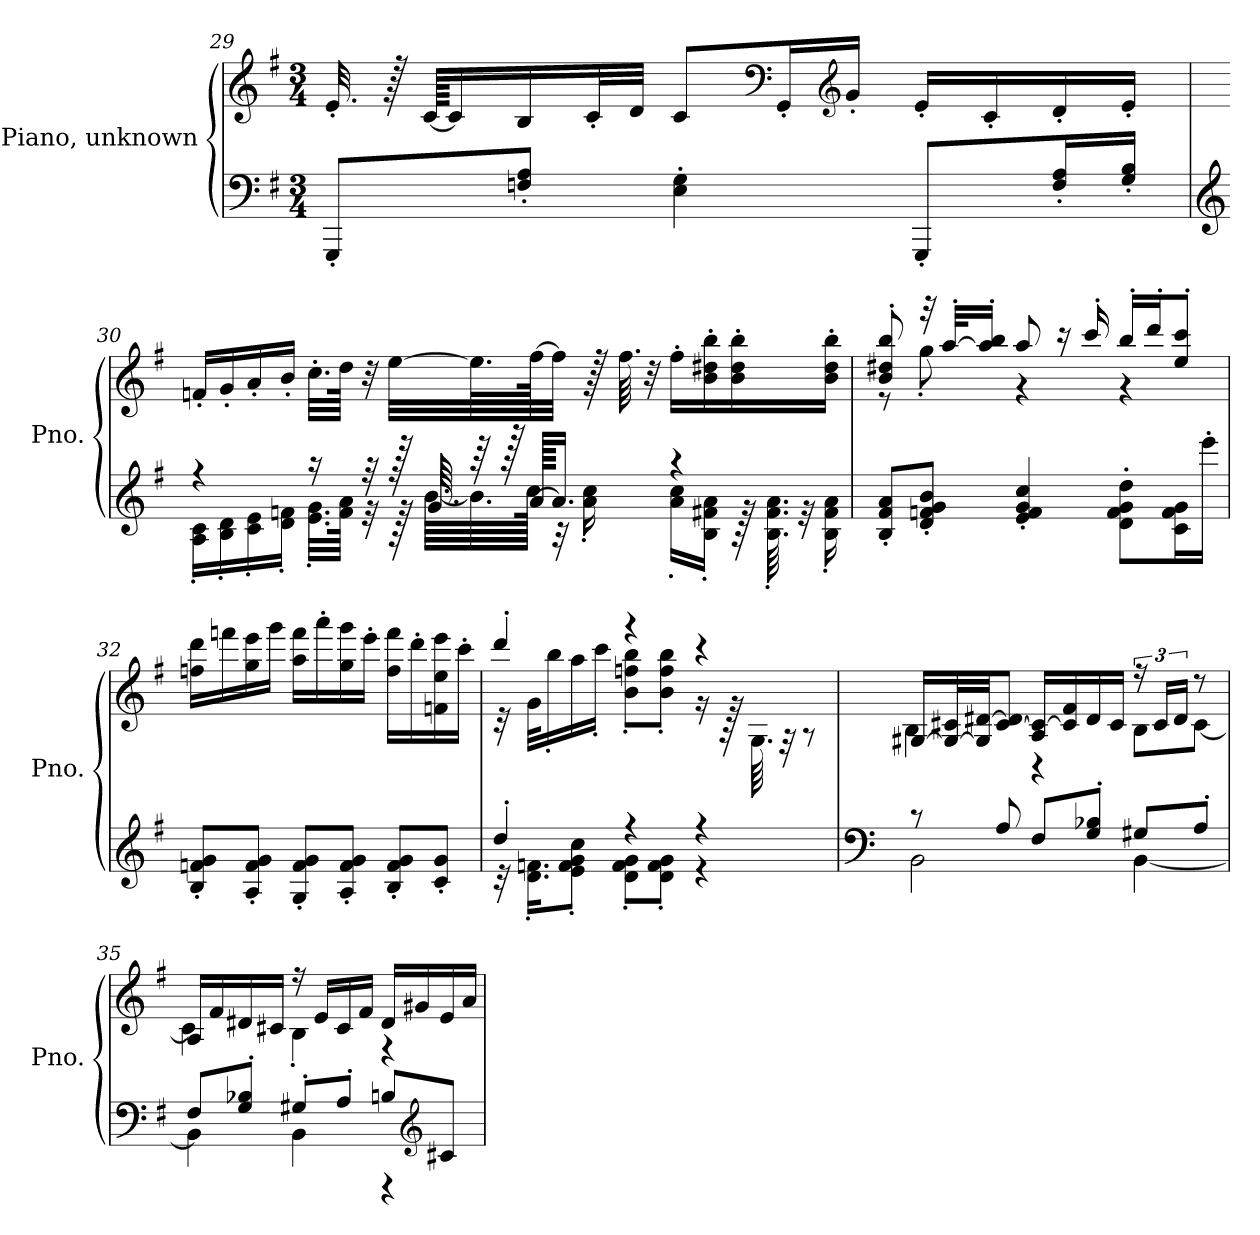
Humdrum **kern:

**kern	**kern
*part1	*part1
*staff2	*staff1
*I"Piano, unknown	*
*I'Pno.	*
!!LO:LB:g=z
*clefF4	*clefG2
*k[f#]	*k[f#]
*M3/4	*M3/4
=29	=29
8GGG'/L	32.e'/
.	128r
.	[128c/KKKLL
.	16c/]
8Fn/' 8A/'J	16B/
.	32c'/L
.	32d/JJJ
4E\' 4G\'	8c/L
*	*clefF4
.	16GG'/L
*	*clefG2
.	16g'/JJ
8GGG'/L	16e'/LL
.	16c'/
16F/' 16A/'L	16d'/
16G/' 16B/'JJ	16e'/JJ
!!LO:PB:g=z
=30	=30
*clefG2	*
*^	*
4r	16A\' 16c\'LL	16fn'/LL
.	16B\' 16d\'	16g'/
.	16c\' 16e\'	16a'/
.	16d\' 16fn\'JJ	16b'/JJ
16r	32.e\' 32.g\'LLL	32.cc'\LLL
.	64f\ 64a\JJJk	64dd\JJJk
32r	32r	32r
128r	128r	[32ee\LLL
64.g/	[64.b\LLLL	.
64r	64.b\]	64.ee\L]
128r	.	.
[128a/KKKLL	128cc\JJJJk	[128ff#\JK
16.a/JJ]	32r	32ff#\JJJ]
.	16a\' 16cc\'	128r
.	.	64.ff#\
.	.	32r
4r	16a\' 16cc\'LL	16ff#'\LL
.	16B\' 16f#X\' 16a\'JJ	16b\' 16dd#X\' 16bb\'
.	128r	16b\' 16dd#\' 16bb\'
.	64.B\' 64.f#\' 64.a\'	.
.	32r	.
.	16B\' 16f#\' 16a\'	16b\' 16dd#\' 16bb\'JJ
*v	*v	*
=31	=31
*	*^
8B/' 8f#/' 8a/'L	8b/' 8dd#X/' 8bb/'	8r
8d/' 8fn/' 8g/' 8b/'J	32r	8gg'\
.	[32aa'/KLL	.
.	16aa/]' 16bb/'JJ	.
4e/' 4f/' 4g/' 4cc/'	8aa/	4r
.	16r	.
.	16ccc'/	.
8d\' 8f\' 8g\' 8dd\'L	16bb'/LL	4r
.	16ddd'/J	.
16c\ 16f\ 16g\L	8ee/' 8ccc/'J	.
16eee'\JJ	.	.
*	*v	*v
!!LO:LB:g=z
=32	=32
8B/' 8fn/' 8g/'L	16ffn\ 16ddd\LL
.	16fffn\
8A/' 8f/' 8g/'J	16gg\ 16eee\
.	16ggg\JJ
8G/' 8f/' 8g/'L	16aa\ 16fff\LL
.	16aaa'\
8A/' 8f/' 8g/'J	16gg\ 16ggg\
.	16eee'\JJ
8B/' 8f/' 8g/'L	16ff\ 16fff\LL
.	16ddd'\
8c/' 8g/'J	16fn\ 16ee\ 16eee\
.	16ccc'\JJ
=33	=33
*^	*^
4dd'/	32r	4ddd'/	32r
.	16.d\' 16.fn\'KL	.	32g\KLL
.	.	.	16bb'\
.	8e\' 8f\' 8g\' 8cc\'J	.	16aa\
.	.	.	16ccc'\JJ
4r	8d\' 8f\' 8g\'L	4r	8b\' 8ffn\' 8bb\'L
.	8d\' 8f\' 8g\'J	.	8b\' 8ff\' 8bb\'J
4r	4r	4r	16r
.	.	.	128r
.	.	.	64.G\
.	.	.	32r
.	.	.	8r
!!LO:LB:g=z	!!
=34	=34	=34	=34
*clefF4	*	*	*
8r	2BB\	[16G#X/LL	4B\
.	.	32G#/_ 32c#X/L	.
.	.	32G#/] [32d#X/JJ	.
8A/	.	[8c#/ 8d#/]J	.
8F#/L	.	16A/ 16c#/_LL	4r
.	.	16c#/] 16f#/	.
8G/' 8B-X/'J	.	16d#/	.
.	.	16c#/JJ	.
8G#X/L	[4BB\	24r	8B\L
.	.	24c#/LL	.
.	.	24d#/JJ	.
8A'/J	.	8r	[8c#\J
=35	=35	=35	=35
8F#/L	4BB\]	16A/LL	4c#\]
.	.	16f#/	.
8G/' 8B-X/'J	.	16d#X/	.
.	.	16c#X/JJ	.
8G#X'/L	4BB\	16r	4B'\
.	.	16e/LL	.
8A'/J	.	16c#/	.
.	.	16f#/JJ	.
8Bn/L	4r	16d#/LL	4r
.	.	16g#X/	.
*clefG2	*	*	*
8c#X/J	.	16e/	.
.	.	16a/JJ	.
*v	*v	*	*
*	*v	*v
=	=
*-	*-
